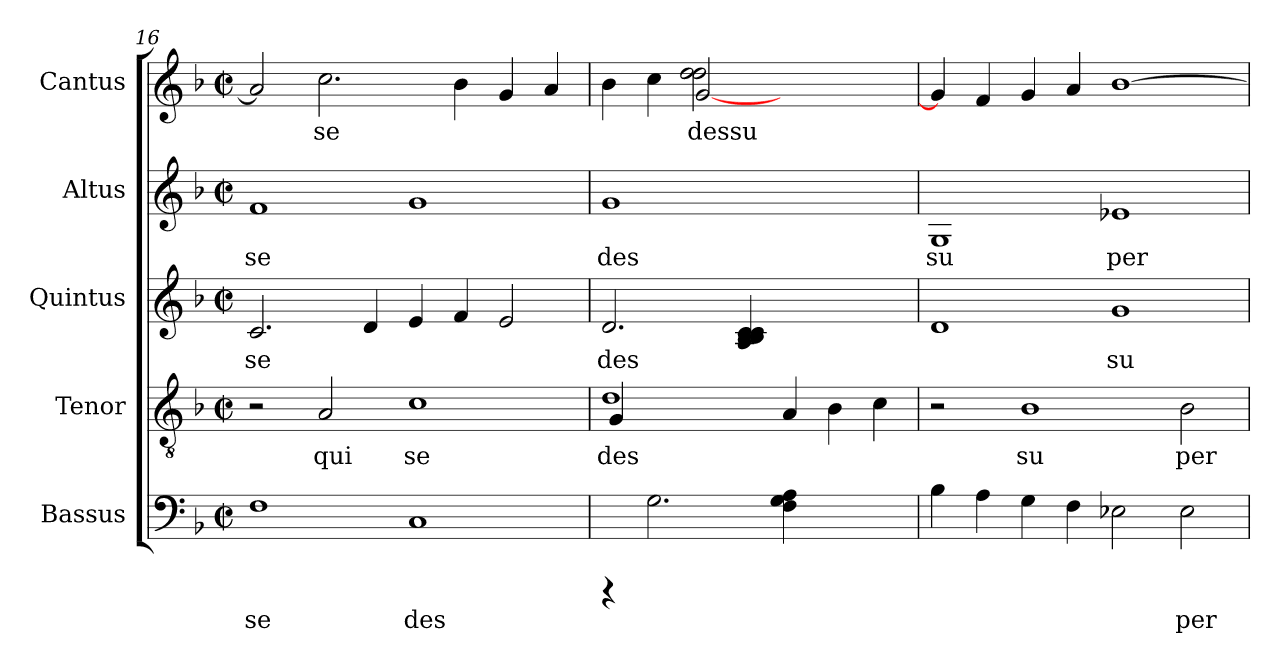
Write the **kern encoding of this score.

**kern	**text	**kern	**text	**kern	**text	**kern	**text	**kern	**text
*part5	*part5	*part4	*part4	*part3	*part3	*part2	*part2	*part1	*part1
*staff5	*staff5	*staff4	*staff4	*staff3	*staff3	*staff2	*staff2	*staff1	*staff1
*I"Bassus	*	*I"Tenor	*	*I"Quintus	*	*I"Altus	*	*I"Cantus	*
*clefF4	*	*clefGv2	*	*clefG2	*	*clefG2	*	*clefG2	*
*k[b-]	*	*k[b-]	*	*k[b-]	*	*k[b-]	*	*k[b-]	*
*F:	*	*F:	*	*F:	*	*F:	*	*F:	*
*M2/2	*	*M2/2	*	*M2/2	*	*M2/2	*	*M2/2	*
*met(c|)	*	*met(c|)	*	*met(c|)	*	*met(c|)	*	*met(c|)	*
=16	=16	=16	=16	=16	=16	=16	=16	=16	=16
!	!LO:LY:b:cj	!	!	!	!LO:LY:b:cj	!	!LO:LY:b:cj	!	!LO:LY:b:cj
1F	se	2r	.	2.c/	se	1f	se	2a/]	.
!	!	!	!LO:LY:b:cj	!	!	!	!	!	!LO:LY:b:cj
.	.	2A/	qui	.	.	.	.	2.cc\	se
!	!	!	!	!	!LO:LY:b:cj	!	!	!	!
.	.	.	.	4d/	.	.	.	.	.
!	!LO:LY:b:cj	!	!LO:LY:b:cj	!	!LO:LY:b:cj	!	!LO:LY:b:cj	!	!
1C	des	1c	se	4e/	.	1g	.	.	.
!	!	!	!	!	!LO:LY:b:cj	!	!	!	!LO:LY:b:cj
.	.	.	.	4f/	.	.	.	4b-\	.
!	!	!	!	!	!LO:LY:b:cj	!	!	!	!LO:LY:b:cj
.	.	.	.	2e/	.	.	.	4g/	.
!	!	!	!	!	!	!	!	!	!LO:LY:b:cj
.	.	.	.	.	.	.	.	4a/	.
=17	=17	=17	=17	=17	=17	=17	=17	=17	=17
*	*	*^	*	*	*	*	*	*	*
!	!	!	!	!LO:LY:b:cj	!	!LO:LY:b:cj	!	!LO:LY:b:cj	!	!LO:LY:b:cj
*	*	*	*	*	*	*	*	*	*^	*
4rCCC	.	1d	4G/	des	2.d/	des	1g	des	4b-\	2ryy	.
!	!	!	!	!	!	!	!	!	!	!	!LO:LY:b:cj
2.G\	.	.	1.ryy	.	.	.	.	.	4cc\	.	.
!	!	!	!	!	!	!	!	!	!	!	!LO:LY:b:cj
.	.	.	.	.	.	.	.	.	2dd\ 2dd\	[>2g/	dessu
!	!	!	!	!	!	!LO:LY:b:cj	!	!	!	!	!
.	.	.	.	.	4c/ 4B-/ 4B-/ 4A/ 4c/	.	.	.	.	.	.
!	!LO:LY:b:cj	!	!	!LO:LY:b:cj	!	!	!	!	!	!	!
4G\ 4F\ 4A\	.	4A/	.	.	2.ryy	.	2.ryy	.	2.ryy	2.ryy	.
!	!	!	!	!LO:LY:b:cj	!	!	!	!	!	!	!
2ryy	.	4B-\	.	.	.	.	.	.	.	.	.
!	!	!	!	!LO:LY:b:cj	!	!	!	!	!	!	!
.	.	4c\	.	.	.	.	.	.	.	.	.
*	*	*v	*v	*	*	*	*	*	*v	*v	*
!!LO:PB:g=z
=18	=18	=18	=18	=18	=18	=18	=18	=18	=18
!	!LO:LY:b:cj	!	!	!	!LO:LY:b:cj	!	!LO:LY:b:cj	!	!LO:LY:b:cj
4B-\	.	2r	.	1d	.	1G	su	4g/]	.
!	!LO:LY:b:cj	!	!	!	!	!	!	!	!LO:LY:b:cj
4A\	.	.	.	.	.	.	.	4f/	.
!	!LO:LY:b:cj	!	!LO:LY:b:cj	!	!	!	!	!	!LO:LY:b:cj
4G\	.	1B-	su	.	.	.	.	4g/	.
!	!LO:LY:b:cj	!	!	!	!	!	!	!	!LO:LY:b:cj
4F\	.	.	.	.	.	.	.	4a/	.
!	!LO:LY:b:cj	!	!	!	!LO:LY:b:cj	!	!LO:LY:b:cj	!	!LO:LY:b:cj
2E-X\	.	.	.	1g	su	1e-X	per	[>1b-	.
!	!LO:LY:b:cj	!	!LO:LY:b:cj	!	!	!	!	!	!
2E-\	per	2B-\	per	.	.	.	.	.	.
=	=	=	=	=	=	=	=	=	=
*-	*-	*-	*-	*-	*-	*-	*-	*-	*-
